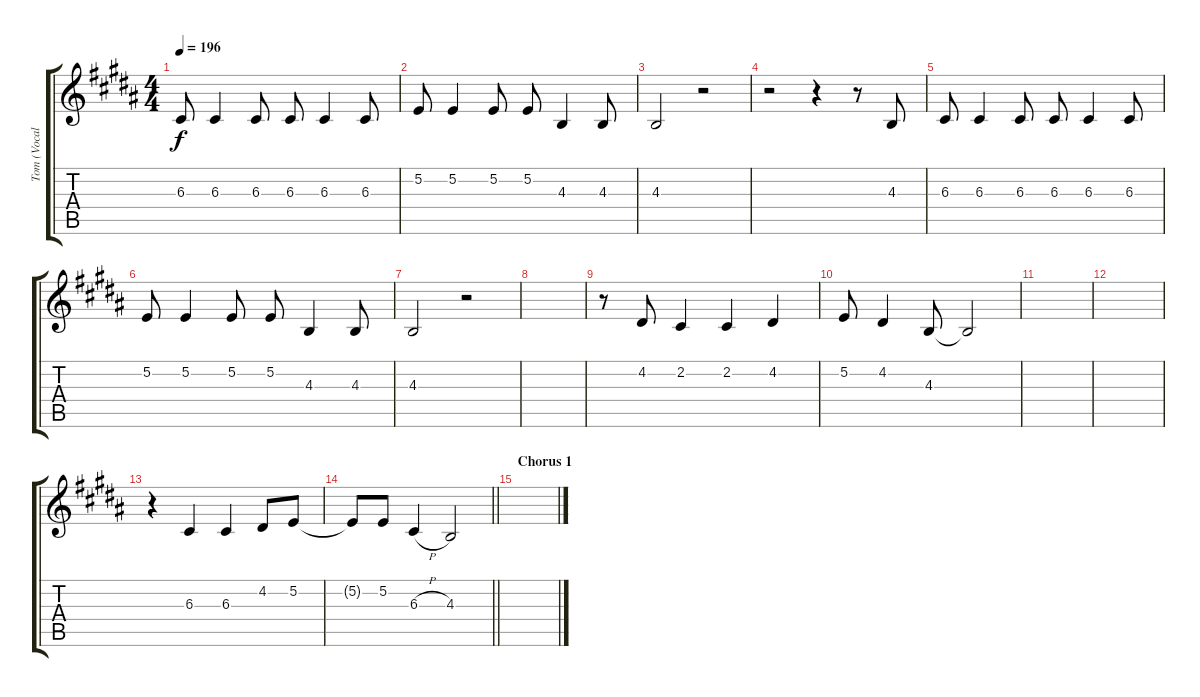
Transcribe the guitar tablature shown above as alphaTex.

\track ("Tom (Vocal)" "Tom (Vocal") {instrument accordion}
\staff {score tabs}
\tuning (E4 B3 G3 D3 A2 E2) {hide}
\ts (4 4)
\tempo 196
\clef g2
\ks b
6.3.8{dy f} 6.3.4 6.3.8 6.3.8 6.3.4 6.3.8 |
5.2.8 5.2.4 5.2.8 5.2.8 4.3.4 4.3.8 |
4.3.2 r.2 |
r.2 r.4 r.8 4.3.8 |
6.3.8 6.3.4 6.3.8 6.3.8 6.3.4 6.3.8 |
5.2.8 5.2.4 5.2.8 5.2.8 4.3.4 4.3.8 |
4.3.2 r.2 |
|
r.8 4.2.8 2.2.4 2.2.4 4.2.4 |
5.2.8 4.2.4 4.3.8 4.3{t}.2 |
|
|
r.4 6.3.4 6.3.4 4.2.8 5.2.8 |
\barLineRight lightlight
5.2{t}.8 5.2.8 6.3{h}.4 4.3.2 |
\section ("" "Chorus 1")
